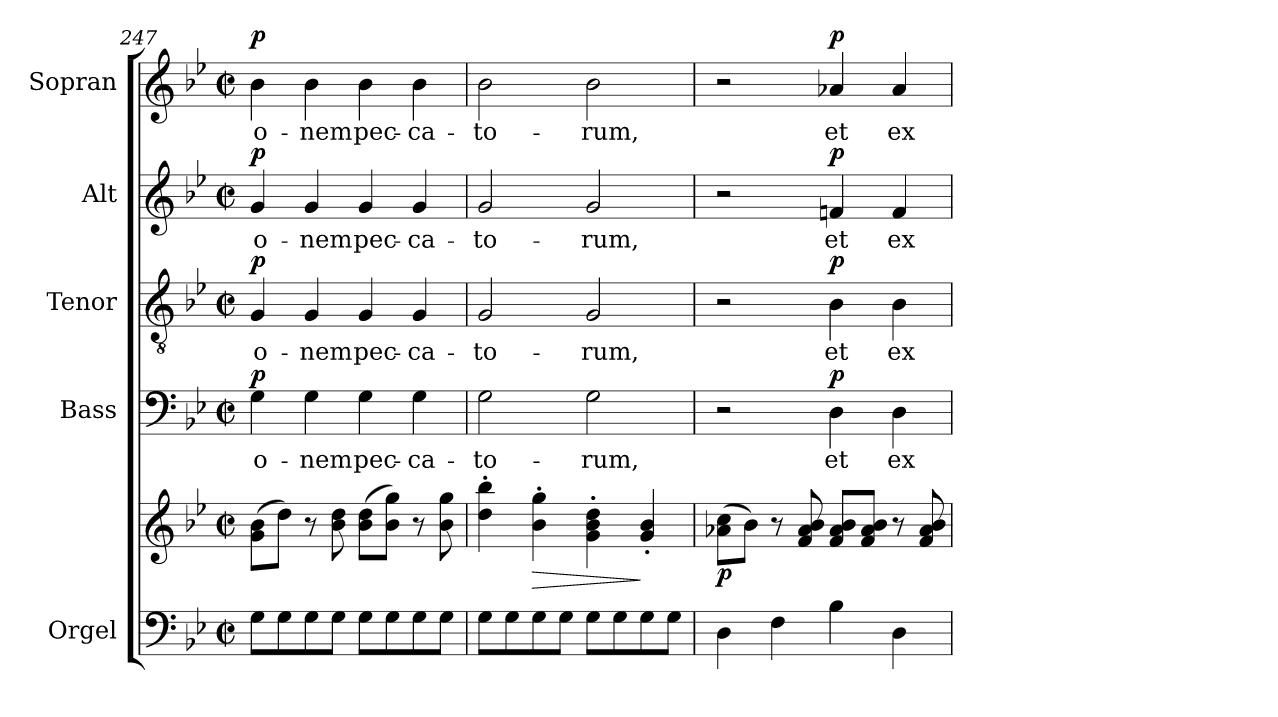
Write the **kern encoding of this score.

**kern	**kern	**dynam	**kern	**text	**dynam	**kern	**text	**dynam	**kern	**text	**dynam	**kern	**text	**dynam
*part5	*part5	*part5	*part4	*part4	*part4	*part3	*part3	*part3	*part2	*part2	*part2	*part1	*part1	*part1
*staff6	*staff5	*staff5/6	*staff4	*staff4	*staff4	*staff3	*staff3	*staff3	*staff2	*staff2	*staff2	*staff1	*staff1	*staff1
*I"Orgel	*	*	*I"Bass	*	*	*I"Tenor	*	*	*I"Alt	*	*	*I"Sopran	*	*
*I'Org.	*	*	*I'B.	*	*	*I'T.	*	*	*I'A.	*	*	*I'S.	*	*
*clefF4	*clefG2	*	*clefF4	*	*	*clefGv2	*	*	*clefG2	*	*	*clefG2	*	*
*k[b-e-]	*k[b-e-]	*	*k[b-e-]	*	*	*k[b-e-]	*	*	*k[b-e-]	*	*	*k[b-e-]	*	*
*B-:	*B-:	*	*B-:	*	*	*B-:	*	*	*B-:	*	*	*B-:	*	*
*M2/2	*M2/2	*	*M2/2	*	*	*M2/2	*	*	*M2/2	*	*	*M2/2	*	*
*met(c|)	*met(c|)	*	*met(c|)	*	*	*met(c|)	*	*	*met(c|)	*	*	*met(c|)	*	*
=247	=247	=247	=247	=247	=247	=247	=247	=247	=247	=247	=247	=247	=247	=247
!	!	!	!	!LO:LY:b	!LO:DY:a	!	!LO:LY:b	!LO:DY:a	!	!LO:LY:b	!LO:DY:a	!	!LO:LY:b	!LO:DY:a
8G\L	(>8g\ 8b-\L	.	4G\	-o-	p	4G/	-o-	p	4g/	-o-	p	4b-\	-o-	p
8G\	8dd\J)	.	.	.	.	.	.	.	.	.	.	.	.	.
!	!	!	!	!LO:LY:b	!	!	!LO:LY:b	!	!	!LO:LY:b	!	!	!LO:LY:b	!
8G\	8r	.	4G\	-nem	.	4G/	-nem	.	4g/	-nem	.	4b-\	-nem	.
8G\J	8b-\ 8dd\	.	.	.	.	.	.	.	.	.	.	.	.	.
!	!	!	!	!LO:LY:b	!	!	!LO:LY:b	!	!	!LO:LY:b	!	!	!LO:LY:b	!
8G\L	(>8b-\ 8dd\L	.	4G\	pec-	.	4G/	pec-	.	4g/	pec-	.	4b-\	pec-	.
8G\	8b-\ 8gg\J)	.	.	.	.	.	.	.	.	.	.	.	.	.
!	!	!	!	!LO:LY:b	!	!	!LO:LY:b	!	!	!LO:LY:b	!	!	!LO:LY:b	!
8G\	8r	.	4G\	-ca-	.	4G/	-ca-	.	4g/	-ca-	.	4b-\	-ca-	.
8G\J	8b-\ 8gg\	.	.	.	.	.	.	.	.	.	.	.	.	.
=248	=248	=248	=248	=248	=248	=248	=248	=248	=248	=248	=248	=248	=248	=248
!	!	!	!	!LO:LY:b	!	!	!LO:LY:b	!	!	!LO:LY:b	!	!	!LO:LY:b	!
8G\L	4dd\'> 4bb-\'>	.	2G\	-to-	.	2G/	-to-	.	2g/	-to-	.	2b-\	-to-	.
8G\	.	.	.	.	.	.	.	.	.	.	.	.	.	.
!	!	!LO:HP:b	!	!	!	!	!	!	!	!	!	!	!	!
8G\	4b-\'> 4gg\'>	>	.	.	.	.	.	.	.	.	.	.	.	.
8G\J	.	.	.	.	.	.	.	.	.	.	.	.	.	.
!	!	!	!	!LO:LY:b	!	!	!LO:LY:b	!	!	!LO:LY:b	!	!	!LO:LY:b	!
8G\L	4g\'> 4b-\'> 4dd\'>	.	2G\	-rum,	.	2G/	-rum,	.	2g/	-rum,	.	2b-\	-rum,	.
8G\	.	.	.	.	.	.	.	.	.	.	.	.	.	.
8G\	4g/'< 4b-/'<	]	.	.	.	.	.	.	.	.	.	.	.	.
8G\J	.	.	.	.	.	.	.	.	.	.	.	.	.	.
=249	=249	=249	=249	=249	=249	=249	=249	=249	=249	=249	=249	=249	=249	=249
!	!	!LO:DY:b	!	!	!	!	!	!	!	!	!	!	!	!
4D\	(>8a-X\ 8cc\L	p	2r	.	.	2r	.	.	2r	.	.	2r	.	.
.	8b-\J)	.	.	.	.	.	.	.	.	.	.	.	.	.
4F\	8r	.	.	.	.	.	.	.	.	.	.	.	.	.
.	8f/ 8a-/ 8b-/	.	.	.	.	.	.	.	.	.	.	.	.	.
!	!	!	!	!LO:LY:b	!LO:DY:a	!	!LO:LY:b	!LO:DY:a	!	!LO:LY:b	!LO:DY:a	!	!LO:LY:b	!LO:DY:a
4B-\	8f/ 8a-/ 8b-/L	.	4D\	et	p	4B-\	et	p	4fn/	et	p	4a-X/	et	p
.	8f/ 8a-/ 8b-/J	.	.	.	.	.	.	.	.	.	.	.	.	.
!	!	!	!	!LO:LY:b	!	!	!LO:LY:b	!	!	!LO:LY:b	!	!	!LO:LY:b	!
4D\	8r	.	4D\	ex-	.	4B-\	ex-	.	4f/	ex-	.	4a-/	ex-	.
.	8f/ 8a-/ 8b-/	.	.	.	.	.	.	.	.	.	.	.	.	.
=	=	=	=	=	=	=	=	=	=	=	=	=	=	=
*-	*-	*-	*-	*-	*-	*-	*-	*-	*-	*-	*-	*-	*-	*-
